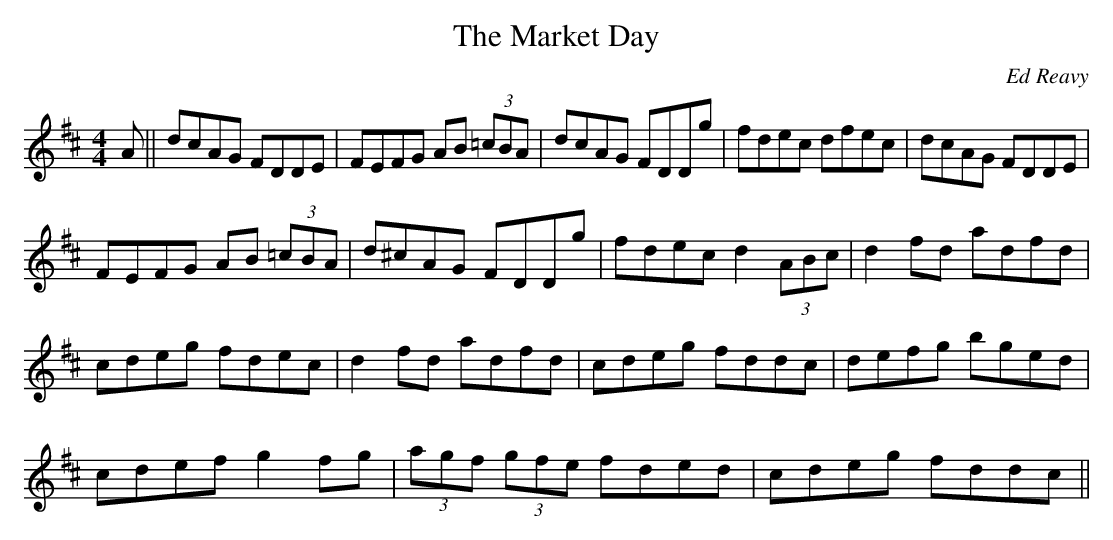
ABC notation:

X:1
T:The Market Day
C:Ed Reavy
M:4/4
L:1/8
K:D
A||dcAG FDDE|FEFG AB (3=cBA|dcAG FDDg|fdec dfec|dcAG FDDE|
FEFG AB (3=cBA|d^cAG FDDg|fdec d2 (3ABc|d2 fd adfd|
cdeg fdec|d2 fd adfd|cdeg fddc|defg bged|
cdef g2 fg|(3agf (3gfe fded|cdeg fddc||
